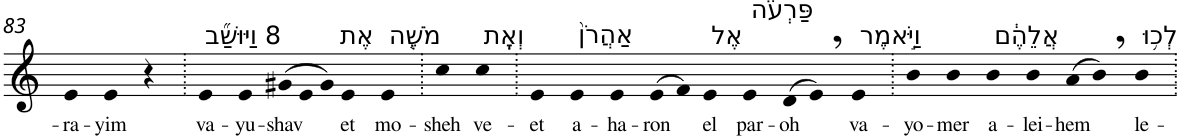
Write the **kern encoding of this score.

**kern	**text
*part1	*part1
*staff1	*staff1
*I"Piano	*
*I'Pno	*
!!LO:PB:g=z
*clefG2	*
*k[]	*
=83	=83
!	!LO:LY:b
4e	-ra-
!	!LO:LY:b
4e	-yim
4r	.
=84.	=84.
!LO:TX:a:t=8 וַיּוּשַׁ֞ב	!
!	!LO:LY:b
4e	va-
!	!LO:LY:b
4e	-yu-
!	!LO:LY:b
(>12g#X	-shav
12e	.
12g#)	.
!LO:TX:a:t=אֶת	!
!	!LO:LY:b
4e	et
!LO:TX:a:t=מֹשֶׁ֤ה	!
!	!LO:LY:b
4e	mo-
=85.	=85.
!	!LO:LY:b
4cc	-sheh
!LO:TX:a:t=וְאֶֽת	!
!	!LO:LY:b
4cc	ve-
=86.	=86.
!	!LO:LY:b
4e	-et
!LO:TX:a:t=אַהֲרֹן֙	!
!	!LO:LY:b
4e	a-
!	!LO:LY:b
4e	-ha-
!	!LO:LY:b
(>8e	-ron
8f)	.
!LO:TX:a:t=אֶל	!
!	!LO:LY:b
4e	el
!LO:TX:a:t=פַּרְעֹ֔ה	!
!	!LO:LY:b
4e	par-
!	!LO:LY:b
(>8d	-oh
8e,)	.
!LO:TX:a:t=וַיֹּ֣אמֶר	!
!	!LO:LY:b
4e	va-
=87.	=87.
!	!LO:LY:b
4b	-yo-
!	!LO:LY:b
4b	-mer
!LO:TX:a:t=אֲלֵהֶ֔ם	!
!	!LO:LY:b
4b	a-
!	!LO:LY:b
4b	-lei-
!	!LO:LY:b
(>8a	-hem
8b,)	.
!LO:TX:a:t=לְכ֥וּ	!
!	!LO:LY:b
4b	le-
=.	=.
*-	*-
